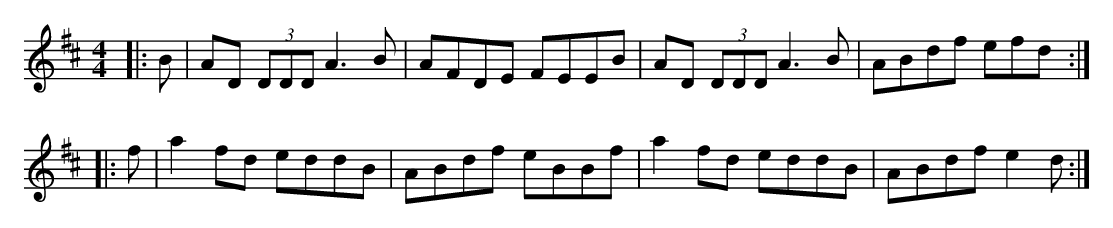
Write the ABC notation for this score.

X:1
M:4/4
K:D
|:B|AD (3DDD A3B|AFDE FEEB|AD (3DDD A3B|ABdf efd:|
|:f|a2 fd eddB|ABdf eBBf|a2 fd eddB|ABdf e2d:|
